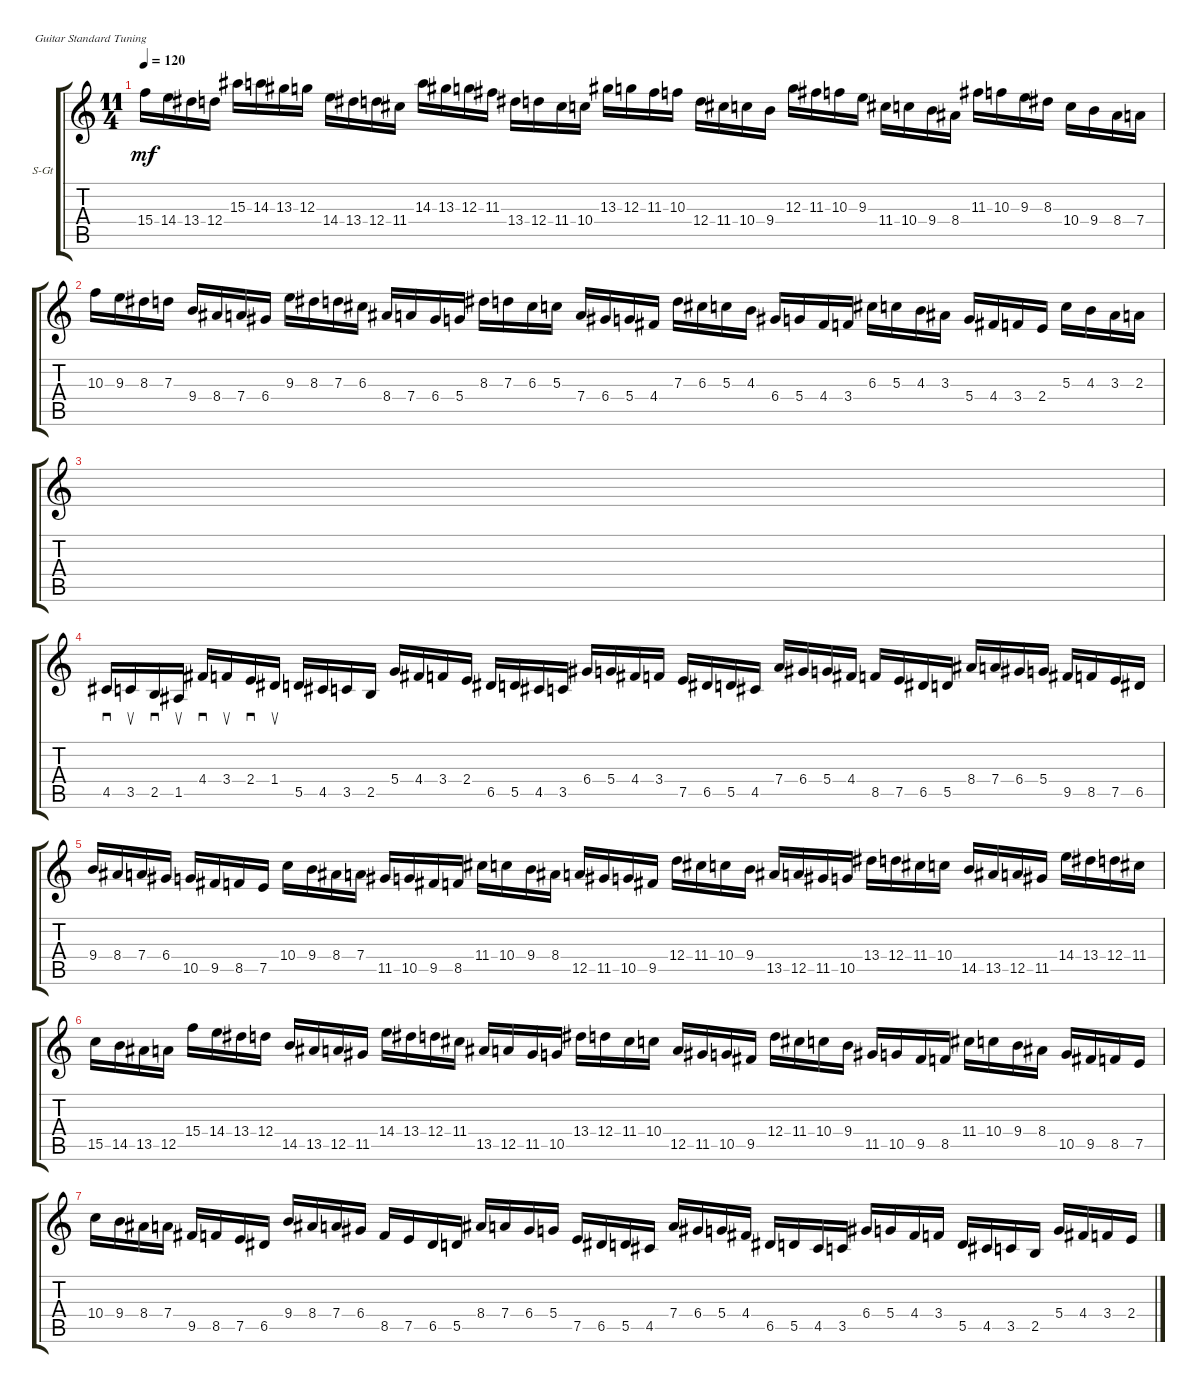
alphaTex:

\defaultSystemsLayout 4
\bracketExtendMode groupsimilarinstruments
\firstSystemTrackNameOrientation horizontal
\otherSystemsTrackNameOrientation horizontal
\track ("Steel Guitar" "S-Gt") {instrument acousticguitarsteel}
\staff {score tabs}
\tuning (E4 B3 G3 D3 A2 E2)
\ts (11 4)
\tempo 120
\clef g2
\ks c
15.4.16{dy mf} 14.4.16 13.4.16 12.4.16 15.3.16 14.3.16 13.3.16 12.3.16 14.4.16 13.4.16 12.4.16 11.4.16 14.3.16 13.3.16 12.3.16 11.3.16 13.4.16 12.4.16 11.4.16 10.4.16 13.3.16 12.3.16 11.3.16 10.3.16 12.4.16 11.4.16 10.4.16 9.4.16 12.3.16 11.3.16 10.3.16 9.3.16 11.4.16 10.4.16 9.4.16 8.4.16 11.3.16 10.3.16 9.3.16 8.3.16 10.4.16 9.4.16 8.4.16 7.4.16 |
10.3.16 9.3.16 8.3.16 7.3.16 9.4.16 8.4.16 7.4.16 6.4.16 9.3.16 8.3.16 7.3.16 6.3.16 8.4.16 7.4.16 6.4.16 5.4.16 8.3.16 7.3.16 6.3.16 5.3.16 7.4.16 6.4.16 5.4.16 4.4.16 7.3.16 6.3.16 5.3.16 4.3.16 6.4.16 5.4.16 4.4.16 3.4.16 6.3.16 5.3.16 4.3.16 3.3.16 5.4.16 4.4.16 3.4.16 2.4.16 5.3.16 4.3.16 3.3.16 2.3.16 |
|
4.5.16{sd} 3.5.16{su} 2.5.16{sd} 1.5.16{su} 4.4.16{sd} 3.4.16{su} 2.4.16{sd} 1.4.16{su} 5.5.16 4.5.16 3.5.16 2.5.16 5.4.16 4.4.16 3.4.16 2.4.16 6.5.16 5.5.16 4.5.16 3.5.16 6.4.16 5.4.16 4.4.16 3.4.16 7.5.16 6.5.16 5.5.16 4.5.16 7.4.16 6.4.16 5.4.16 4.4.16 8.5.16 7.5.16 6.5.16 5.5.16 8.4.16 7.4.16 6.4.16 5.4.16 9.5.16 8.5.16 7.5.16 6.5.16 |
9.4.16 8.4.16 7.4.16 6.4.16 10.5.16 9.5.16 8.5.16 7.5.16 10.4.16 9.4.16 8.4.16 7.4.16 11.5.16 10.5.16 9.5.16 8.5.16 11.4.16 10.4.16 9.4.16 8.4.16 12.5.16 11.5.16 10.5.16 9.5.16 12.4.16 11.4.16 10.4.16 9.4.16 13.5.16 12.5.16 11.5.16 10.5.16 13.4.16 12.4.16 11.4.16 10.4.16 14.5.16 13.5.16 12.5.16 11.5.16 14.4.16 13.4.16 12.4.16 11.4.16 |
15.5.16 14.5.16 13.5.16 12.5.16 15.4.16 14.4.16 13.4.16 12.4.16 14.5.16 13.5.16 12.5.16 11.5.16 14.4.16 13.4.16 12.4.16 11.4.16 13.5.16 12.5.16 11.5.16 10.5.16 13.4.16 12.4.16 11.4.16 10.4.16 12.5.16 11.5.16 10.5.16 9.5.16 12.4.16 11.4.16 10.4.16 9.4.16 11.5.16 10.5.16 9.5.16 8.5.16 11.4.16 10.4.16 9.4.16 8.4.16 10.5.16 9.5.16 8.5.16 7.5.16 |
10.4.16 9.4.16 8.4.16 7.4.16 9.5.16 8.5.16 7.5.16 6.5.16 9.4.16 8.4.16 7.4.16 6.4.16 8.5.16 7.5.16 6.5.16 5.5.16 8.4.16 7.4.16 6.4.16 5.4.16 7.5.16 6.5.16 5.5.16 4.5.16 7.4.16 6.4.16 5.4.16 4.4.16 6.5.16 5.5.16 4.5.16 3.5.16 6.4.16 5.4.16 4.4.16 3.4.16 5.5.16 4.5.16 3.5.16 2.5.16 5.4.16 4.4.16 3.4.16 2.4.16
